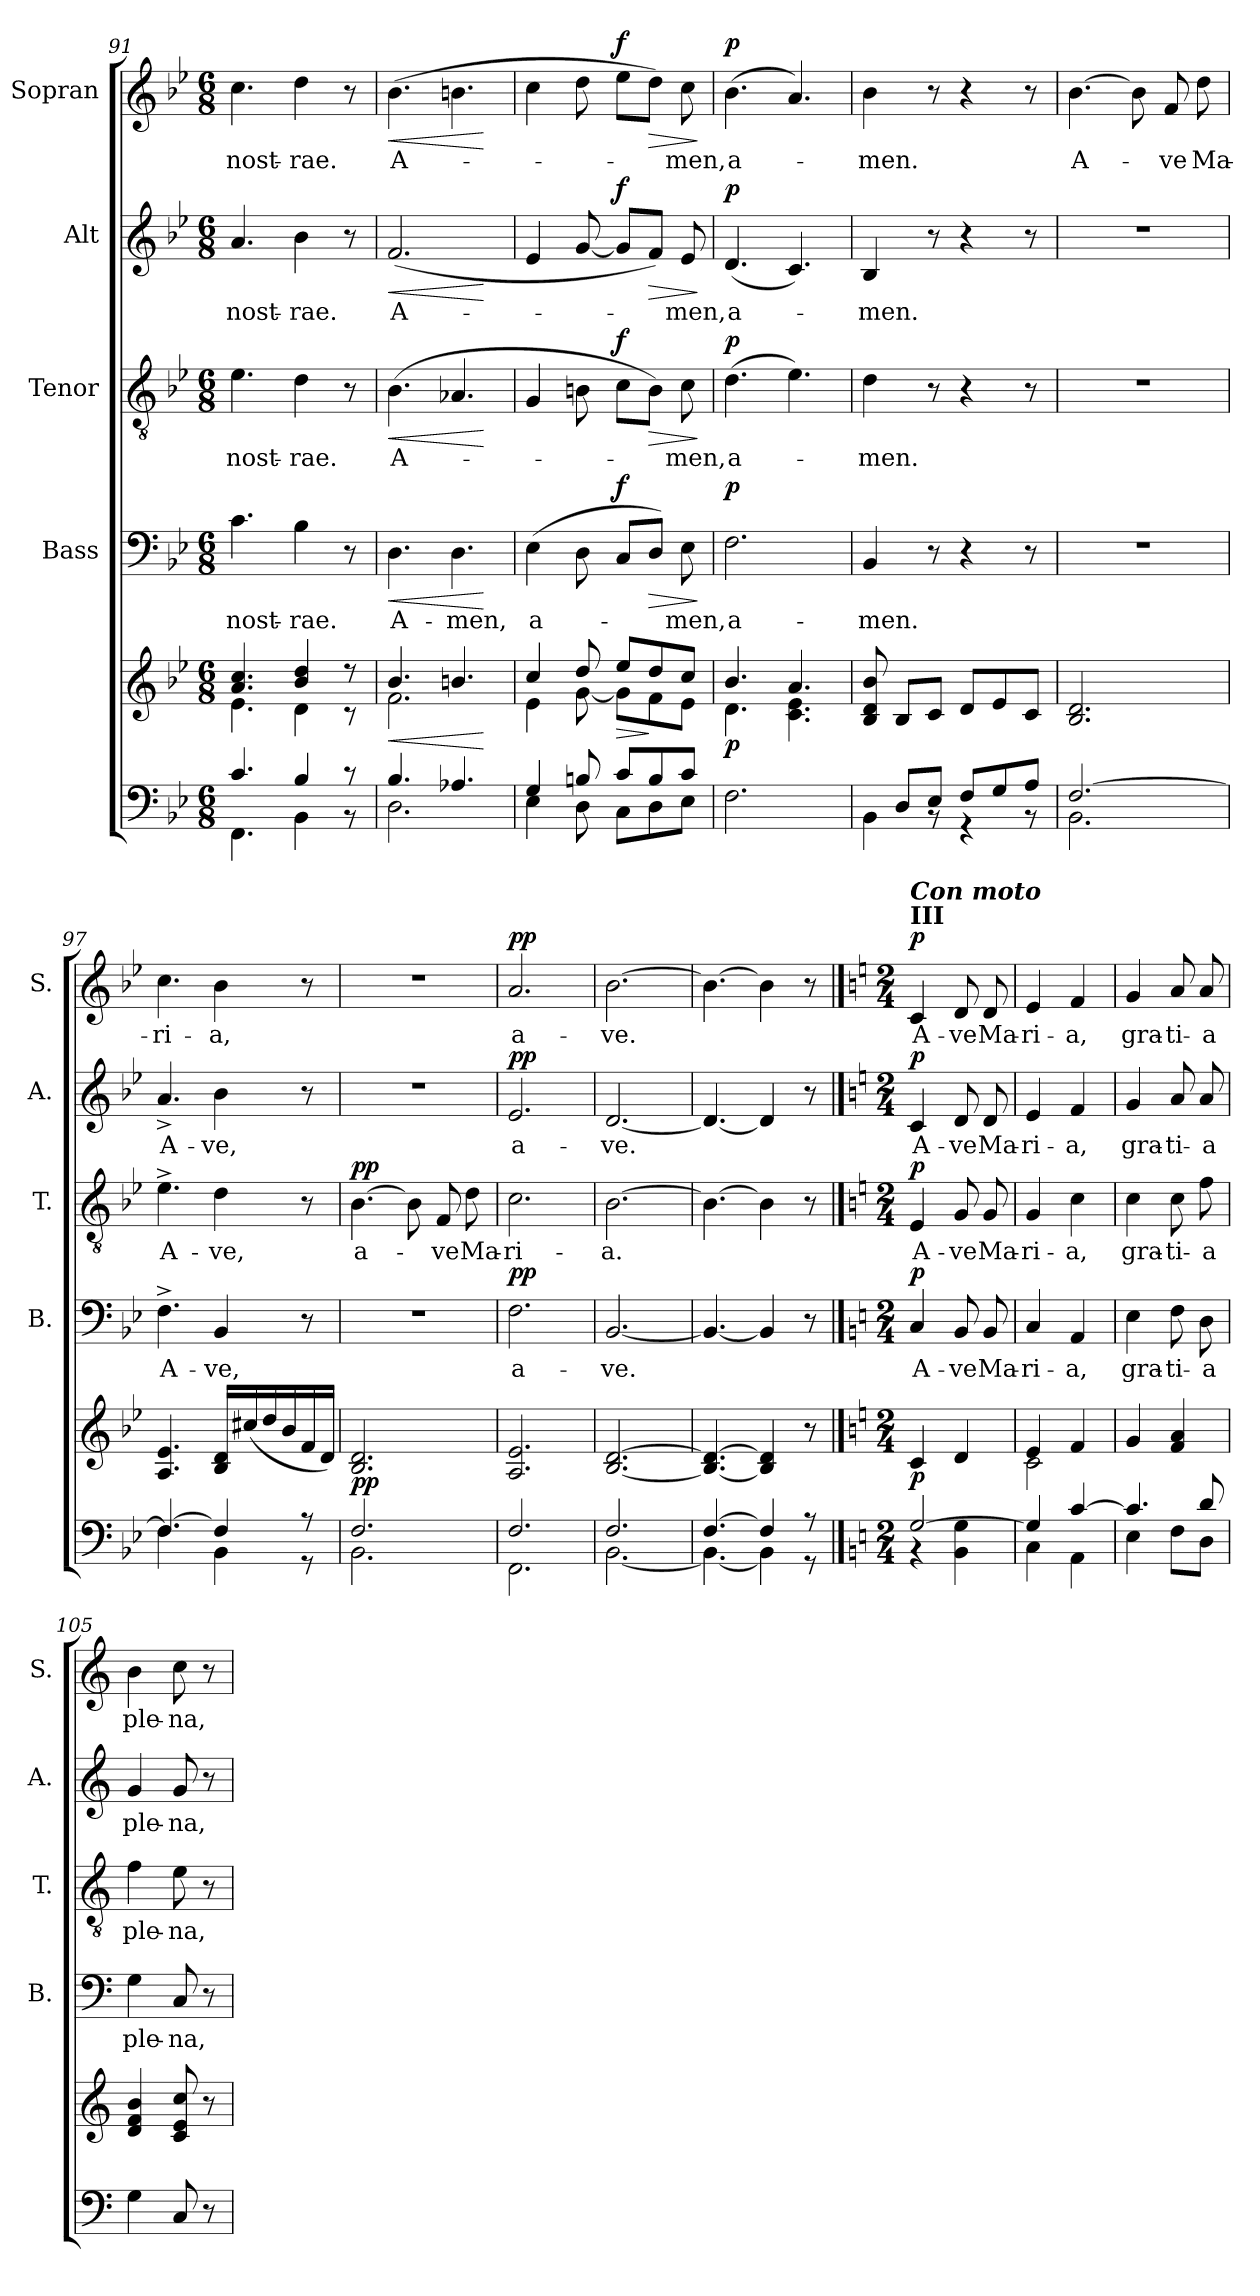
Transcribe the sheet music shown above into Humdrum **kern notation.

**kern	**kern	**dynam	**kern	**text	**dynam	**kern	**text	**dynam	**kern	**text	**dynam	**kern	**text	**dynam
*part5	*part5	*part5	*part4	*part4	*part4	*part3	*part3	*part3	*part2	*part2	*part2	*part1	*part1	*part1
*staff6	*staff5	*staff5/6	*staff4	*staff4	*staff4	*staff3	*staff3	*staff3	*staff2	*staff2	*staff2	*staff1	*staff1	*staff1
*	*	*	*I"Bass	*	*	*I"Tenor	*	*	*I"Alt	*	*	*I"Sopran	*	*
*	*	*	*I'B.	*	*	*I'T.	*	*	*I'A.	*	*	*I'S.	*	*
*clefF4	*clefG2	*	*clefF4	*	*	*clefGv2	*	*	*clefG2	*	*	*clefG2	*	*
*k[b-e-]	*k[b-e-]	*	*k[b-e-]	*	*	*k[b-e-]	*	*	*k[b-e-]	*	*	*k[b-e-]	*	*
*B-:	*B-:	*	*B-:	*	*	*B-:	*	*	*B-:	*	*	*B-:	*	*
*M6/8	*M6/8	*	*M6/8	*	*	*M6/8	*	*	*M6/8	*	*	*M6/8	*	*
=91	=91	=91	=91	=91	=91	=91	=91	=91	=91	=91	=91	=91	=91	=91
*^	*^	*	*	*	*	*	*	*	*	*	*	*	*	*
!	!	!	!	!	!	!LO:LY:b	!	!	!LO:LY:b	!	!	!LO:LY:b	!	!	!LO:LY:b	!
4.c/	4.FF\	4.a/ 4.cc/	4.e-\	.	4.c\	nost-	.	4.e-\	nost-	.	4.a/	nost-	.	4.cc\	nost-	.
!	!	!	!	!	!	!LO:LY:b	!	!	!LO:LY:b	!	!	!LO:LY:b	!	!	!LO:LY:b	!
4B-/	4BB-\	4b-/ 4dd/	4d\	.	4B-\	-rae.	.	4d\	-rae.	.	4b-\	-rae.	.	4dd\	-rae.	.
8r	8r	8r	8r	.	8r	.	.	8r	.	.	8r	.	.	8r	.	.
=92	=92	=92	=92	=92	=92	=92	=92	=92	=92	=92	=92	=92	=92	=92	=92	=92
!	!	!	!	!LO:HP:b	!	!LO:LY:b	!LO:HP:b	!	!LO:LY:b	!LO:HP:b	!	!LO:LY:b	!LO:HP:b	!	!LO:LY:b	!LO:HP:b
4.B-/	2.D\	4.b-/	2.f\	<	4.D\	A-	<	(>4.B-\	A-	<	(<2.f/	A-	<	(>4.b-\	A-	<
!	!	!	!	!	!	!LO:LY:b	!	!	!	!	!	!	!	!	!	!
4.A-X/	.	4.bn/	.	.	4.D\	-men,	.	4.A-X/	.	.	.	.	.	4.bn\	.	.
*v	*v	*	*	*	*	*	*	*	*	*	*	*	*	*	*	*
*	*v	*v	*	*	*	*	*	*	*	*	*	*	*	*	*
.	.	[	.	.	[	.	.	[	.	.	[	.	.	[
=93	=93	=93	=93	=93	=93	=93	=93	=93	=93	=93	=93	=93	=93	=93
*^	*^	*	*	*	*	*	*	*	*	*	*	*	*	*
!	!	!	!	!	!	!LO:LY:b	!	!	!	!	!	!	!	!	!	!
4G/	4E-\	4cc/	4e-\	.	(>4E-\	a-	.	4G/	.	.	4e-/	.	.	4cc\	.	.
8Bn/	8D\	8dd/	[<8g\	.	8D\	.	.	8Bn\	.	.	[8g/	.	.	8dd\	.	.
!	!	!	!	!LO:HP:b	!	!	!LO:DY:a	!	!	!LO:DY:a	!	!	!LO:DY:a	!	!	!LO:DY:a
8c/L	8C\L	8ee-/L	8g\L]	>	8C/L	.	f	8c\L	.	f	8g/L]	.	f	8ee-\L	.	f
!	!	!	!	!	!	!	!LO:HP:b	!	!	!LO:HP:b	!	!	!LO:HP:b	!	!	!LO:HP:b
8B/	8D\	8dd/	8f\	]	8D/J)	.	>	8B\J)	.	>	8f/J)	.	>	8dd\J)	.	>
!	!	!	!	!	!	!LO:LY:b	!	!	!LO:LY:b	!	!	!LO:LY:b	!	!	!LO:LY:b	!
8c/J	8E-\J	8cc/J	8e-\J	.	8E-\	-men,	.	8c\	-men,	.	8e-/	-men,	.	8cc\	-men,	.
*v	*v	*	*	*	*	*	*	*	*	*	*	*	*	*	*	*
*	*v	*v	*	*	*	*	*	*	*	*	*	*	*	*	*
.	.	.	.	.	]	.	.	]	.	.	]	.	.	]
!!LO:LB:g=z
=94	=94	=94	=94	=94	=94	=94	=94	=94	=94	=94	=94	=94	=94	=94
*	*^	*	*	*	*	*	*	*	*	*	*	*	*	*
!	!	!	!LO:DY:b	!	!LO:LY:b	!LO:DY:a	!	!LO:LY:b	!LO:DY:a	!	!LO:LY:b	!LO:DY:a	!	!LO:LY:b	!LO:DY:a
2.F\	4.b-/	4.d\	p	2.F\	a-	p	(>4.d\	a-	p	(<4.d/	a-	p	(>4.b-\	a-	p
.	4.a/	4.c\ 4.e-\	.	.	.	.	4.e-\)	.	.	4.c/)	.	.	4.a/)	.	.
=95	=95	=95	=95	=95	=95	=95	=95	=95	=95	=95	=95	=95	=95	=95	=95
*^	*	*	*	*	*	*	*	*	*	*	*	*	*	*	*
!	!	!	!	!	!	!LO:LY:b	!	!	!LO:LY:b	!	!	!LO:LY:b	!	!	!LO:LY:b	!
*	*	*v	*v	*	*	*	*	*	*	*	*	*	*	*	*	*
8ryy	4BB-\	8B-/ 8d/ 8b-/	.	4BB-/	-men.	.	4d\	-men.	.	4B-/	-men.	.	4b-\	-men.	.
8D/L	.	8B-/L	.	.	.	.	.	.	.	.	.	.	.	.	.
8E-/J	8rAA	8c/J	.	8r	.	.	8r	.	.	8r	.	.	8r	.	.
8F/L	4rGG	8d/L	.	4r	.	.	4r	.	.	4r	.	.	4r	.	.
8G/	.	8e-/	.	.	.	.	.	.	.	.	.	.	.	.	.
8A/J	8rAA	8c/J	.	8r	.	.	8r	.	.	8r	.	.	8r	.	.
=96	=96	=96	=96	=96	=96	=96	=96	=96	=96	=96	=96	=96	=96	=96	=96
!	!	!	!	!	!	!	!	!	!	!	!	!	!	!LO:LY:b	!
[>2.F/	2.BB-\	2.B-/ 2.d/	.	2.r	.	.	2.r	.	.	2.r	.	.	[4.b-\	A-	.
.	.	.	.	.	.	.	.	.	.	.	.	.	8b-\]	.	.
!	!	!	!	!	!	!	!	!	!	!	!	!	!	!LO:LY:b	!
.	.	.	.	.	.	.	.	.	.	.	.	.	8f/	-ve	.
!	!	!	!	!	!	!	!	!	!	!	!	!	!	!LO:LY:b	!
.	.	.	.	.	.	.	.	.	.	.	.	.	8dd\	Ma-	.
=97	=97	=97	=97	=97	=97	=97	=97	=97	=97	=97	=97	=97	=97	=97	=97
!	!	!	!	!	!LO:LY:b	!	!	!LO:LY:b	!	!	!LO:LY:b	!	!	!LO:LY:b	!
4.F/_	4.F\	4.A/ 4.e-/	.	4.F^>\	A-	.	4.e-^>\	A-	.	4.a^</	A-	.	4.cc\	-ri-	.
!	!	!	!	!	!LO:LY:b	!	!	!LO:LY:b	!	!	!LO:LY:b	!	!	!LO:LY:b	!
4F/]	4BB-\	16B-/ 16d/LL	.	4BB-/	-ve,	.	4d\	-ve,	.	4b-\	-ve,	.	4b-\	-a,	.
.	.	(<16cc#X/	.	.	.	.	.	.	.	.	.	.	.	.	.
.	.	16dd/	.	.	.	.	.	.	.	.	.	.	.	.	.
.	.	16b-/	.	.	.	.	.	.	.	.	.	.	.	.	.
8r	8r	16f/	.	8r	.	.	8r	.	.	8r	.	.	8r	.	.
.	.	16d/JJ)	.	.	.	.	.	.	.	.	.	.	.	.	.
=98	=98	=98	=98	=98	=98	=98	=98	=98	=98	=98	=98	=98	=98	=98	=98
!	!	!	!LO:DY:b	!	!	!	!	!LO:LY:b	!LO:DY:a	!	!	!	!	!	!
2.F/	2.BB-\	2.B-/ 2.d/	pp	2.r	.	.	[4.B-\	a-	pp	2.r	.	.	2.r	.	.
.	.	.	.	.	.	.	8B-\]	.	.	.	.	.	.	.	.
!	!	!	!	!	!	!	!	!LO:LY:b	!	!	!	!	!	!	!
.	.	.	.	.	.	.	8F/	-ve	.	.	.	.	.	.	.
!	!	!	!	!	!	!	!	!LO:LY:b	!	!	!	!	!	!	!
.	.	.	.	.	.	.	8d\	Ma-	.	.	.	.	.	.	.
=99	=99	=99	=99	=99	=99	=99	=99	=99	=99	=99	=99	=99	=99	=99	=99
!	!	!	!	!	!LO:LY:b	!LO:DY:a	!	!LO:LY:b	!	!	!LO:LY:b	!LO:DY:a	!	!LO:LY:b	!LO:DY:a
2.F/	2.FF\	2.A/ 2.e-/	.	2.F\	a-	pp	2.c\	-ri-	.	2.e-/	a-	pp	2.a/	a-	pp
=100	=100	=100	=100	=100	=100	=100	=100	=100	=100	=100	=100	=100	=100	=100	=100
!	!	!	!	!	!LO:LY:b	!	!	!LO:LY:b	!	!	!LO:LY:b	!	!	!LO:LY:b	!
2.F/	[<2.BB-\	[2.B-/ [2.d/	.	[2.BB-/	-ve.	.	[2.B-\	-a.	.	[2.d/	-ve.	.	[2.b-\	-ve.	.
=101	=101	=101	=101	=101	=101	=101	=101	=101	=101	=101	=101	=101	=101	=101	=101
[>4.F/	4.BB-\_	4.B-/_ 4.d/_	.	4.BB-/_	.	.	4.B-\_	.	.	4.d/_	.	.	4.b-\_	.	.
4F/]	4BB-\]	4B-/] 4d/]	.	4BB-/]	.	.	4B-\]	.	.	4d/]	.	.	4b-\]	.	.
8r	8r	8r	.	8r	.	.	8r	.	.	8r	.	.	8r	.	.
!!LO:PB:g=z
==102	==102	==102	==102	==102	==102	==102	==102	==102	==102	==102	==102	==102	==102	==102	==102
*k[]	*	*k[]	*	*k[]	*	*	*k[]	*	*	*k[]	*	*	*k[]	*	*
*C:	*	*C:	*	*C:	*	*	*C:	*	*	*C:	*	*	*C:	*	*
*M2/4	*	*M2/4	*	*M2/4	*	*	*M2/4	*	*	*M2/4	*	*	*M2/4	*	*
!	!	!	!	!	!	!	!	!	!	!	!	!	!LO:TX:a:B:t=III	!	!
!	!	!	!	!	!	!	!	!	!	!	!	!	!LO:TX:a:Bi:t=Con moto	!	!
!	!	!	!LO:DY:b	!	!LO:LY:b	!LO:DY:a	!	!LO:LY:b	!LO:DY:a	!	!LO:LY:b	!LO:DY:a	!	!LO:LY:b	!LO:DY:b
[>2G/	4rBB	4c/	p	4C/	A-	p	4E/	A-	p	4c/	A-	p	4c/	A-	p
!	!	!	!	!	!LO:LY:b	!	!	!LO:LY:b	!	!	!LO:LY:b	!	!	!LO:LY:b	!
.	4BB\ 4G\	4d/	.	8BB/	-ve	.	8G/	-ve	.	8d/	-ve	.	8d/	-ve	.
!	!	!	!	!	!LO:LY:b	!	!	!LO:LY:b	!	!	!LO:LY:b	!	!	!LO:LY:b	!
.	.	.	.	8BB/	Ma-	.	8G/	Ma-	.	8d/	Ma-	.	8d/	Ma-	.
=103	=103	=103	=103	=103	=103	=103	=103	=103	=103	=103	=103	=103	=103	=103	=103
*	*	*^	*	*	*	*	*	*	*	*	*	*	*	*	*
!	!	!	!	!	!	!LO:LY:b	!	!	!LO:LY:b	!	!	!LO:LY:b	!	!	!LO:LY:b	!
4G/]	4C\	4e/	2c\	.	4C/	-ri-	.	4G/	-ri-	.	4e/	-ri-	.	4e/	-ri-	.
!	!	!	!	!	!	!LO:LY:b	!	!	!LO:LY:b	!	!	!LO:LY:b	!	!	!LO:LY:b	!
[>4c/	4AA\	4f/	.	.	4AA/	-a,	.	4c\	-a,	.	4f/	-a,	.	4f/	-a,	.
*	*	*v	*v	*	*	*	*	*	*	*	*	*	*	*	*	*
=104	=104	=104	=104	=104	=104	=104	=104	=104	=104	=104	=104	=104	=104	=104	=104
!	!	!	!	!	!LO:LY:b	!	!	!LO:LY:b	!	!	!LO:LY:b	!	!	!LO:LY:b	!
4.c/]	4E\	4g/	.	4E\	gra-	.	4c\	gra-	.	4g/	gra-	.	4g/	gra-	.
!	!	!	!	!	!LO:LY:b	!	!	!LO:LY:b	!	!	!LO:LY:b	!	!	!LO:LY:b	!
.	8F\L	4f/ 4a/	.	8F\	-ti-	.	8c\	-ti-	.	8a/	-ti-	.	8a/	-ti-	.
!	!	!	!	!	!LO:LY:b	!	!	!LO:LY:b	!	!	!LO:LY:b	!	!	!LO:LY:b	!
8d/	8D\J	.	.	8D\	-a	.	8f\	-a	.	8a/	-a	.	8a/	-a	.
=105	=105	=105	=105	=105	=105	=105	=105	=105	=105	=105	=105	=105	=105	=105	=105
!	!	!	!	!	!LO:LY:b	!	!	!LO:LY:b	!	!	!LO:LY:b	!	!	!LO:LY:b	!
*v	*v	*	*	*	*	*	*	*	*	*	*	*	*	*	*
4G\	4d/ 4f/ 4b/	.	4G\	ple-	.	4f\	ple-	.	4g/	ple-	.	4b\	ple-	.
!	!	!	!	!LO:LY:b	!	!	!LO:LY:b	!	!	!LO:LY:b	!	!	!LO:LY:b	!
8C/	8c/ 8e/ 8cc/	.	8C/	-na,	.	8e\	-na,	.	8g/	-na,	.	8cc\	-na,	.
8r	8r	.	8r	.	.	8r	.	.	8r	.	.	8r	.	.
=	=	=	=	=	=	=	=	=	=	=	=	=	=	=
*-	*-	*-	*-	*-	*-	*-	*-	*-	*-	*-	*-	*-	*-	*-
